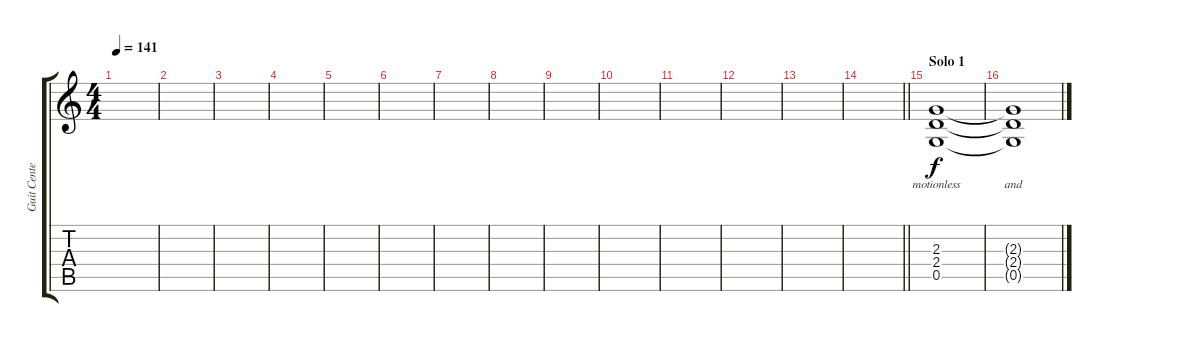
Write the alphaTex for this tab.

\track ("Guit Center" "Guit Cente") {instrument distortionguitar}
\staff {score tabs}
\tuning (D4 A3 F3 C3 G2 D2) {hide}
\ts (4 4)
\tempo 141
\clef g2
\ks c
|
|
|
|
|
|
|
|
|
|
|
|
|
\barLineRight lightlight
|
\section ("" "Solo 1")
(2.3 2.4 0.5).1{lyrics (0 "motionless") lyrics (1 "") lyrics (2 "") lyrics (3 "") lyrics (4 "")} |
(2.3{t} 2.4{t} 0.5{t}).1{lyrics (0 "and") lyrics (1 "") lyrics (2 "") lyrics (3 "") lyrics (4 "")}
